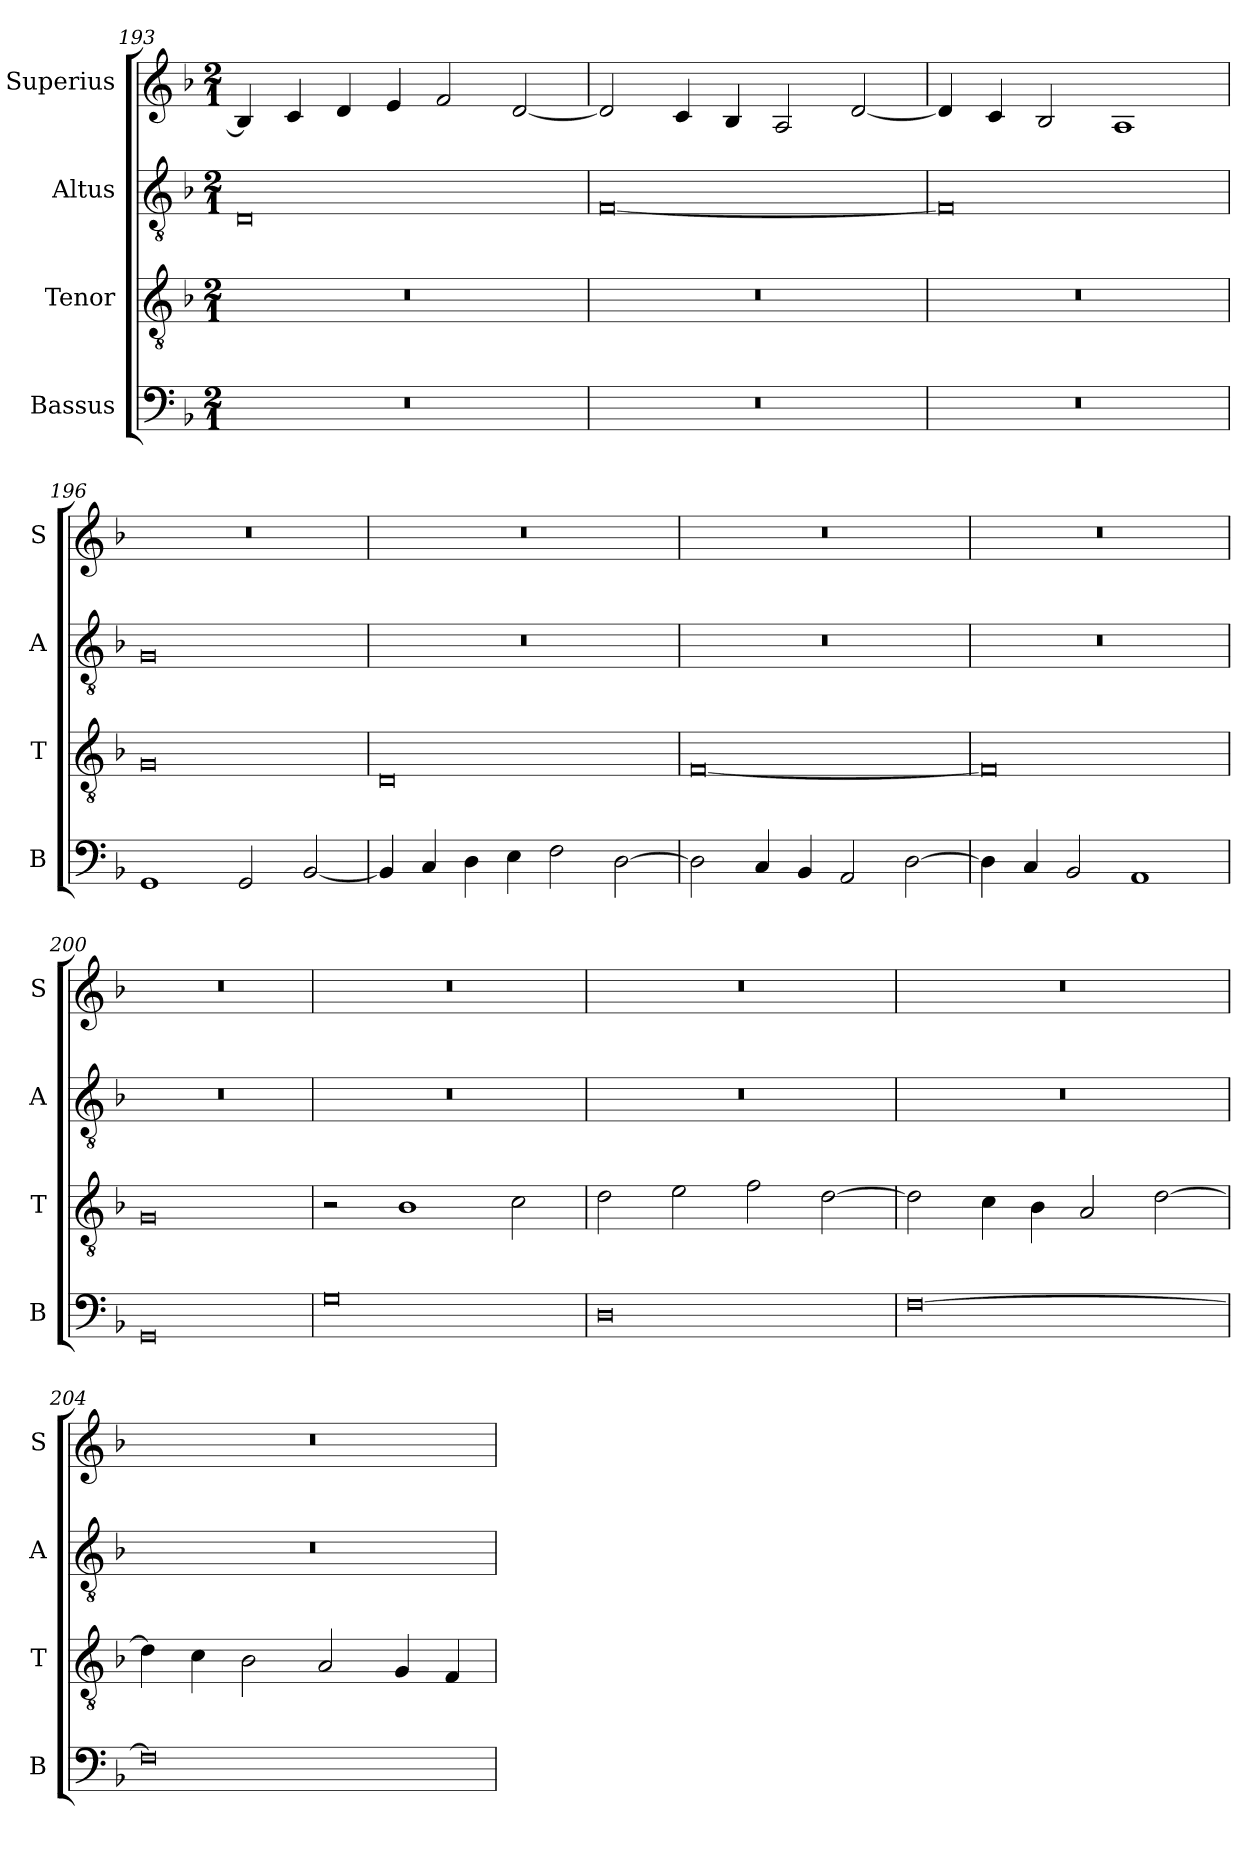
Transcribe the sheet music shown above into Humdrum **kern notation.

**kern	**kern	**kern	**kern
*part4	*part3	*part2	*part1
*staff4	*staff3	*staff2	*staff1
*I"Bassus	*I"Tenor	*I"Altus	*I"Superius
*I'B	*I'T	*I'A	*I'S
*clefF4	*clefGv2	*clefGv2	*clefG2
*k[b-]	*k[b-]	*k[b-]	*k[b-]
*M2/1	*M2/1	*M2/1	*M2/1
=193	=193	=193	=193
0r	0r	0D	4B-/]
.	.	.	4c/
.	.	.	4d/
.	.	.	4e/
.	.	.	2f/
.	.	.	[2d/
=194	=194	=194	=194
0r	0r	[0F	2d/]
.	.	.	4c/
.	.	.	4B-/
.	.	.	2A/
.	.	.	[2d/
=195	=195	=195	=195
0r	0r	0F]	4d/]
.	.	.	4c/
.	.	.	2B-/
.	.	.	1A
=196	=196	=196	=196
1GG	0G	0G	0r
2GG/	.	.	.
[2BB-/	.	.	.
=197	=197	=197	=197
4BB-/]	0D	0r	0r
4C/	.	.	.
4D\	.	.	.
4E\	.	.	.
2F\	.	.	.
[2D\	.	.	.
=198	=198	=198	=198
2D\]	[0F	0r	0r
4C/	.	.	.
4BB-/	.	.	.
2AA/	.	.	.
[2D\	.	.	.
=199	=199	=199	=199
4D\]	0F]	0r	0r
4C/	.	.	.
2BB-/	.	.	.
1AA	.	.	.
=200	=200	=200	=200
0GG	0G	0r	0r
=201	=201	=201	=201
0G	2r	0r	0r
.	1B-	.	.
.	2c\	.	.
=202	=202	=202	=202
0D	2d\	0r	0r
.	2e\	.	.
.	2f\	.	.
.	[2d\	.	.
=203	=203	=203	=203
[0F	2d\]	0r	0r
.	4c\	.	.
.	4B-\	.	.
.	2A/	.	.
.	[2d\	.	.
=204	=204	=204	=204
0F]	4d\]	0r	0r
.	4c\	.	.
.	2B-\	.	.
.	2A/	.	.
.	4G/	.	.
.	4F/	.	.
=	=	=	=
*-	*-	*-	*-
